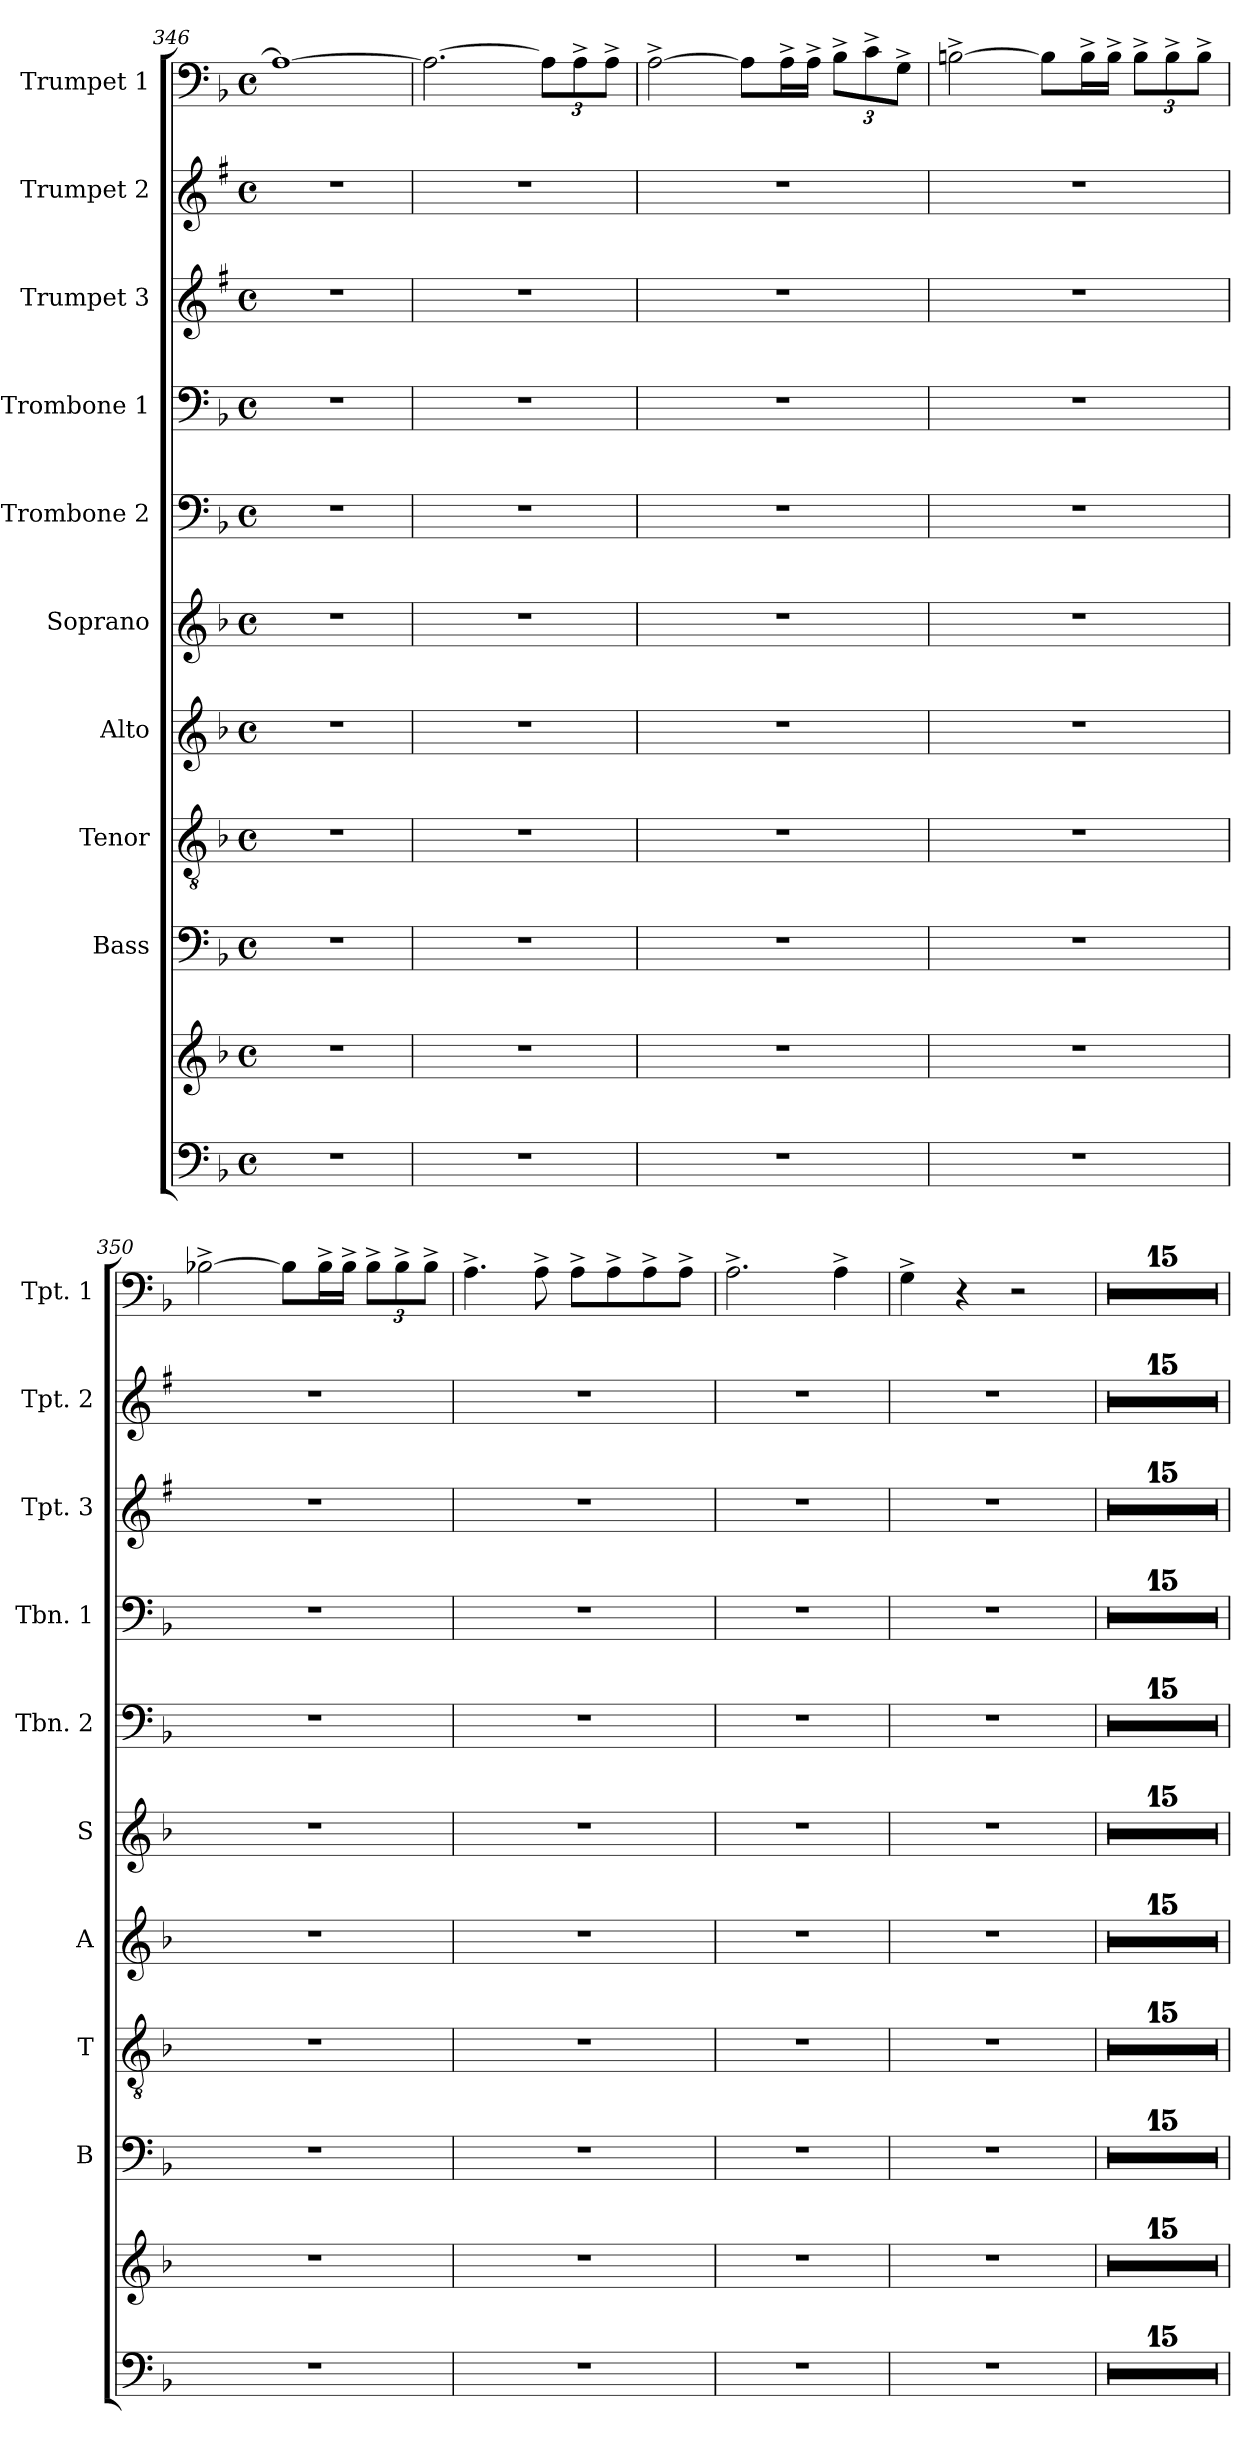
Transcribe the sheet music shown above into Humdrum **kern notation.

**kern	**kern	**kern	**kern	**kern	**kern	**kern	**kern	**kern	**kern	**kern
*part11	*part10	*part9	*part8	*part7	*part6	*part5	*part4	*part3	*part2	*part1
*staff11	*staff10	*staff9	*staff8	*staff7	*staff6	*staff5	*staff4	*staff3	*staff2	*staff1
*	*	*I"Bass	*I"Tenor	*I"Alto	*I"Soprano	*I"Trombone 2	*I"Trombone 1	*I"Trumpet 3	*I"Trumpet 2	*I"Trumpet 1
*	*	*I'B	*I'T	*I'A	*I'S	*I'Tbn. 2	*I'Tbn. 1	*I'Tpt. 3	*I'Tpt. 2	*I'Tpt. 1
*clefF4	*clefG2	*clefF4	*clefGv2	*clefG2	*clefG2	*clefF4	*clefF4	*clefG2	*clefG2	*clefF4
*	*	*	*	*	*	*	*	*ITrd1c2	*ITrd1c2	*ITrd1c2
*k[b-]	*k[b-]	*k[b-]	*k[b-]	*k[b-]	*k[b-]	*k[b-]	*k[b-]	*k[b-]	*k[b-]	*k[b-e-a-]
*F:	*F:	*F:	*F:	*F:	*F:	*F:	*F:	*F:	*F:	*E-:
*M4/4	*M4/4	*M4/4	*M4/4	*M4/4	*M4/4	*M4/4	*M4/4	*M4/4	*M4/4	*M4/4
*met(c)	*met(c)	*met(c)	*met(c)	*met(c)	*met(c)	*met(c)	*met(c)	*met(c)	*met(c)	*met(c)
=346	=346	=346	=346	=346	=346	=346	=346	=346	=346	=346
1r	1r	1r	1r	1r	1r	1r	1r	1r	1r	1G_
=347	=347	=347	=347	=347	=347	=347	=347	=347	=347	=347
1r	1r	1r	1r	1r	1r	1r	1r	1r	1r	2.G\_
*	*	*	*	*	*	*	*	*	*	*Xbrackettup
.	.	.	.	.	.	.	.	.	.	12G\L]
.	.	.	.	.	.	.	.	.	.	12G^>\
.	.	.	.	.	.	.	.	.	.	12G^>\J
!!LO:LB:g=z
=348	=348	=348	=348	=348	=348	=348	=348	=348	=348	=348
1r	1r	1r	1r	1r	1r	1r	1r	1r	1r	[>2G^>\
.	.	.	.	.	.	.	.	.	.	8G\L]
.	.	.	.	.	.	.	.	.	.	16G^>\L
.	.	.	.	.	.	.	.	.	.	16G^>\JJ
.	.	.	.	.	.	.	.	.	.	12A-^>\L
.	.	.	.	.	.	.	.	.	.	12B-^>\
.	.	.	.	.	.	.	.	.	.	12F^>\J
=349	=349	=349	=349	=349	=349	=349	=349	=349	=349	=349
1r	1r	1r	1r	1r	1r	1r	1r	1r	1r	[>2An^>\
.	.	.	.	.	.	.	.	.	.	8A\L]
.	.	.	.	.	.	.	.	.	.	16A^>\L
.	.	.	.	.	.	.	.	.	.	16A^>\JJ
.	.	.	.	.	.	.	.	.	.	12A^>\L
.	.	.	.	.	.	.	.	.	.	12A^>\
.	.	.	.	.	.	.	.	.	.	12A^>\J
=350	=350	=350	=350	=350	=350	=350	=350	=350	=350	=350
1r	1r	1r	1r	1r	1r	1r	1r	1r	1r	[>2A-X^>\
.	.	.	.	.	.	.	.	.	.	8A-\L]
.	.	.	.	.	.	.	.	.	.	16A-^>\L
.	.	.	.	.	.	.	.	.	.	16A-^>\JJ
.	.	.	.	.	.	.	.	.	.	12A-^>\L
.	.	.	.	.	.	.	.	.	.	12A-^>\
.	.	.	.	.	.	.	.	.	.	12A-^>\J
=351	=351	=351	=351	=351	=351	=351	=351	=351	=351	=351
1r	1r	1r	1r	1r	1r	1r	1r	1r	1r	4.G^>\
.	.	.	.	.	.	.	.	.	.	8G^>\
.	.	.	.	.	.	.	.	.	.	8G^>\L
.	.	.	.	.	.	.	.	.	.	8G^>\
.	.	.	.	.	.	.	.	.	.	8G^>\
.	.	.	.	.	.	.	.	.	.	8G^>\J
=352	=352	=352	=352	=352	=352	=352	=352	=352	=352	=352
1r	1r	1r	1r	1r	1r	1r	1r	1r	1r	2.G^>\
.	.	.	.	.	.	.	.	.	.	4G^>\
!!LO:LB:g=z
=353	=353	=353	=353	=353	=353	=353	=353	=353	=353	=353
1r	1r	1r	1r	1r	1r	1r	1r	1r	1r	4F^>\
.	.	.	.	.	.	.	.	.	.	4r
.	.	.	.	.	.	.	.	.	.	2r
=354	=354	=354	=354	=354	=354	=354	=354	=354	=354	=354
1r	1r	1r	1r	1r	1r	1r	1r	1r	1r	1r
=355	=355	=355	=355	=355	=355	=355	=355	=355	=355	=355
1r	1r	1r	1r	1r	1r	1r	1r	1r	1r	1r
=356	=356	=356	=356	=356	=356	=356	=356	=356	=356	=356
1r	1r	1r	1r	1r	1r	1r	1r	1r	1r	1r
=357	=357	=357	=357	=357	=357	=357	=357	=357	=357	=357
1r	1r	1r	1r	1r	1r	1r	1r	1r	1r	1r
=358	=358	=358	=358	=358	=358	=358	=358	=358	=358	=358
1r	1r	1r	1r	1r	1r	1r	1r	1r	1r	1r
=359	=359	=359	=359	=359	=359	=359	=359	=359	=359	=359
1r	1r	1r	1r	1r	1r	1r	1r	1r	1r	1r
=360	=360	=360	=360	=360	=360	=360	=360	=360	=360	=360
1r	1r	1r	1r	1r	1r	1r	1r	1r	1r	1r
=361	=361	=361	=361	=361	=361	=361	=361	=361	=361	=361
1r	1r	1r	1r	1r	1r	1r	1r	1r	1r	1r
=362	=362	=362	=362	=362	=362	=362	=362	=362	=362	=362
1r	1r	1r	1r	1r	1r	1r	1r	1r	1r	1r
=363	=363	=363	=363	=363	=363	=363	=363	=363	=363	=363
1r	1r	1r	1r	1r	1r	1r	1r	1r	1r	1r
=364	=364	=364	=364	=364	=364	=364	=364	=364	=364	=364
1r	1r	1r	1r	1r	1r	1r	1r	1r	1r	1r
=365	=365	=365	=365	=365	=365	=365	=365	=365	=365	=365
1r	1r	1r	1r	1r	1r	1r	1r	1r	1r	1r
=366	=366	=366	=366	=366	=366	=366	=366	=366	=366	=366
1r	1r	1r	1r	1r	1r	1r	1r	1r	1r	1r
=367	=367	=367	=367	=367	=367	=367	=367	=367	=367	=367
1r	1r	1r	1r	1r	1r	1r	1r	1r	1r	1r
=368	=368	=368	=368	=368	=368	=368	=368	=368	=368	=368
1r	1r	1r	1r	1r	1r	1r	1r	1r	1r	1r
=	=	=	=	=	=	=	=	=	=	=
*-	*-	*-	*-	*-	*-	*-	*-	*-	*-	*-
